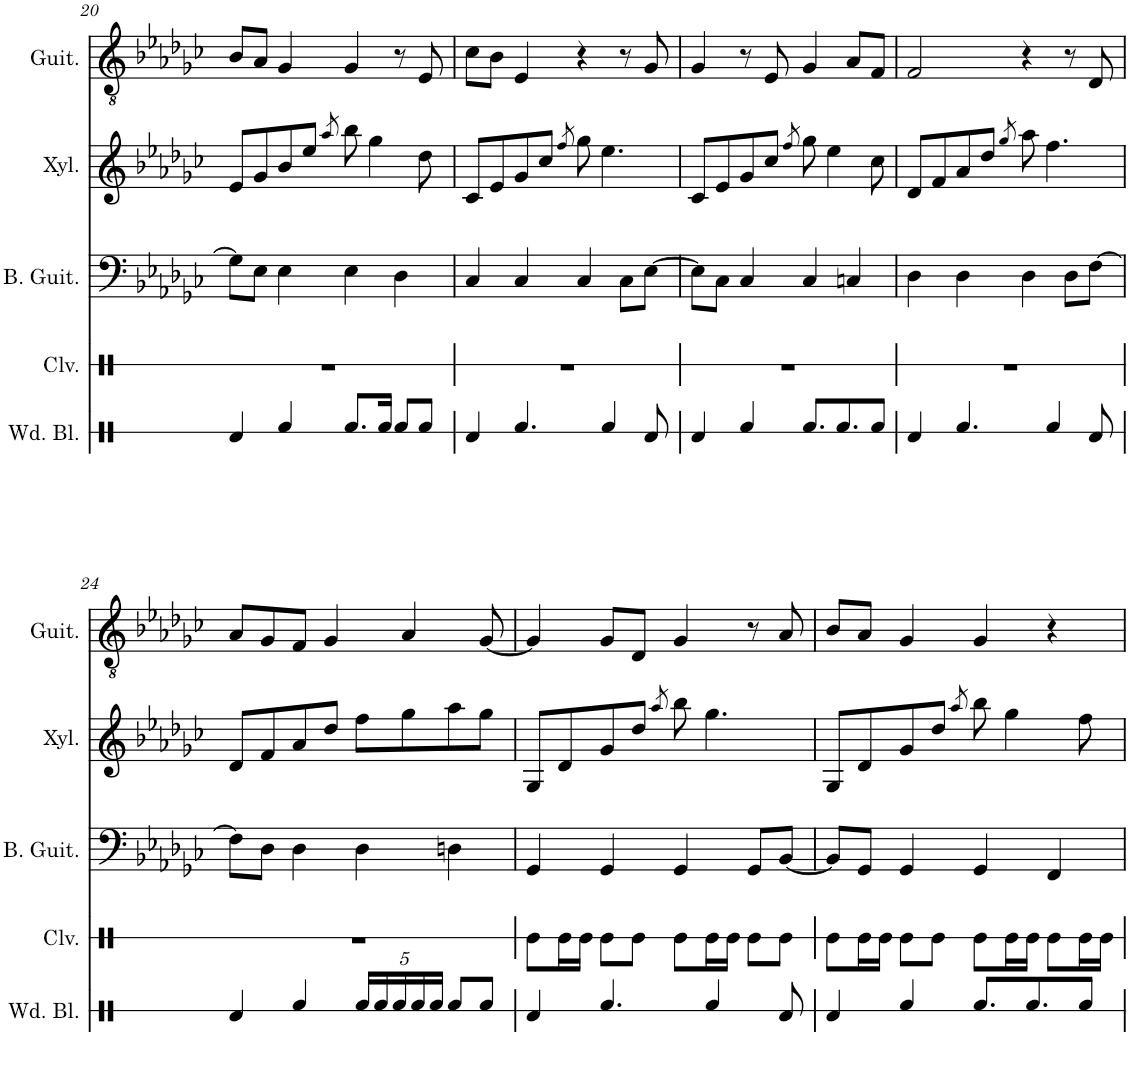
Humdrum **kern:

**kern	**kern	**kern	**kern	**kern
*part5	*part4	*part3	*part2	*part1
*staff5	*staff4	*staff3	*staff2	*staff1
*I"Wood Blocks	*I"Claves	*I"Bass Guitar	*I"Xylophone	*I"Acoustic Guitar
*I'Wd. Bl.	*I'Clv.	*I'B. Guit.	*I'Xyl.	*I'Guit.
!!LO:PB:g=z
*clefX	*clefX	*clefF4	*clefG2	*clefGv2
*	*	*Trd7c12	*Trd-7c-12	*
*k[]	*k[]	*k[b-e-a-d-g-c-]	*k[b-e-a-d-g-c-]	*k[b-e-a-d-g-c-]
*M4/4	*M4/4	*M4/4	*M4/4	*M4/4
=20	=20	=20	=20	=20
4Rd/	1r	8G-\L]	8e-/L	8B-/L
.	.	8E-\J	8g-/	8A-/J
4Rf/	.	4E-\	8b-/	4G-/
.	.	.	8ee-/J	.
.	.	.	8qaa-/	.
8.Rf/L	.	4E-\	8bb-\	4G-/
.	.	.	4gg-\	.
16Rf/Jk	.	.	.	.
8Rf/L	.	4D-\	.	8r
8Rf/J	.	.	8dd-\	8E-/
=21	=21	=21	=21	=21
4Rd/	1r	4C-/	8c-/L	8c-\L
.	.	.	8e-/	8B-\J
4.Rf/	.	4C-/	8g-/	4E-/
.	.	.	8cc-/J	.
.	.	.	8qff/	.
.	.	4C-/	8gg-\	4r
4Rf/	.	.	4.ee-\	.
.	.	8C-\L	.	8r
8Rd/	.	[8E-\J	.	8G-/
=22	=22	=22	=22	=22
4Rd/	1r	8E-\L]	8c-/L	4G-/
.	.	8C-\J	8e-/	.
4Rf/	.	4C-/	8g-/	8r
.	.	.	8cc-/J	8E-/
.	.	.	8qff/	.
8.Rf/L	.	4C-/	8gg-\	4G-/
.	.	.	4ee-\	.
8.Rf/	.	.	.	.
.	.	4Cn/	.	8A-/L
8Rf/J	.	.	8cc-\	8F/J
=23	=23	=23	=23	=23
4Rd/	1r	4D-\	8d-/L	2F/
.	.	.	8f/	.
4.Rf/	.	4D-\	8a-/	.
.	.	.	8dd-/J	.
.	.	.	8qgg-/	.
.	.	4D-\	8aa-\	4r
4Rf/	.	.	4.ff\	.
.	.	8D-\L	.	8r
8Rd/	.	[8F\J	.	8D-/
!!LO:LB:g=z
=24	=24	=24	=24	=24
4Rd/	1r	8F\L]	8d-/L	8A-/L
.	.	8D-\J	8f/	8G-/
4Rf/	.	4D-\	8a-/	8F/J
.	.	.	8dd-/J	4G-/
*Xbrackettup	*	*	*	*
20Rf/LL	.	4D-\	8ff\L	.
20Rf/	.	.	.	.
20Rf/	.	.	.	.
.	.	.	8gg-\	4A-/
20Rf/	.	.	.	.
20Rf/JJ	.	.	.	.
8Rf/L	.	4Dn\	8aa-\	.
8Rf/J	.	.	8gg-\J	[8G-/
=25	=25	=25	=25	=25
4Rd/	8Re\L	4GG-/	8G-/L	4G-/]
.	16Re\L	.	8d-/	.
.	16Re\JJ	.	.	.
4.Rf/	8Re\L	4GG-/	8g-/	8G-/L
.	8Re\J	.	8dd-/J	8D-/J
.	.	.	8qaa-/	.
.	8Re\L	4GG-/	8bb-\	4G-/
4Rf/	16Re\L	.	4.gg-\	.
.	16Re\JJ	.	.	.
.	8Re\L	8GG-/L	.	8r
8Rd/	8Re\J	[8BB-/J	.	8A-/
=26	=26	=26	=26	=26
4Rd/	8Re\L	8BB-/L]	8G-/L	8B-/L
.	16Re\L	8GG-/J	8d-/	8A-/J
.	16Re\JJ	.	.	.
4Rf/	8Re\L	4GG-/	8g-/	4G-/
.	8Re\J	.	8dd-/J	.
.	.	.	8qaa-/	.
8.Rf/L	8Re\L	4GG-/	8bb-\	4G-/
.	16Re\L	.	4gg-\	.
8.Rf/	16Re\JJ	.	.	.
.	8Re\L	4FF/	.	4r
8Rf/J	16Re\L	.	8ff\	.
.	16Re\JJ	.	.	.
=	=	=	=	=
*-	*-	*-	*-	*-
